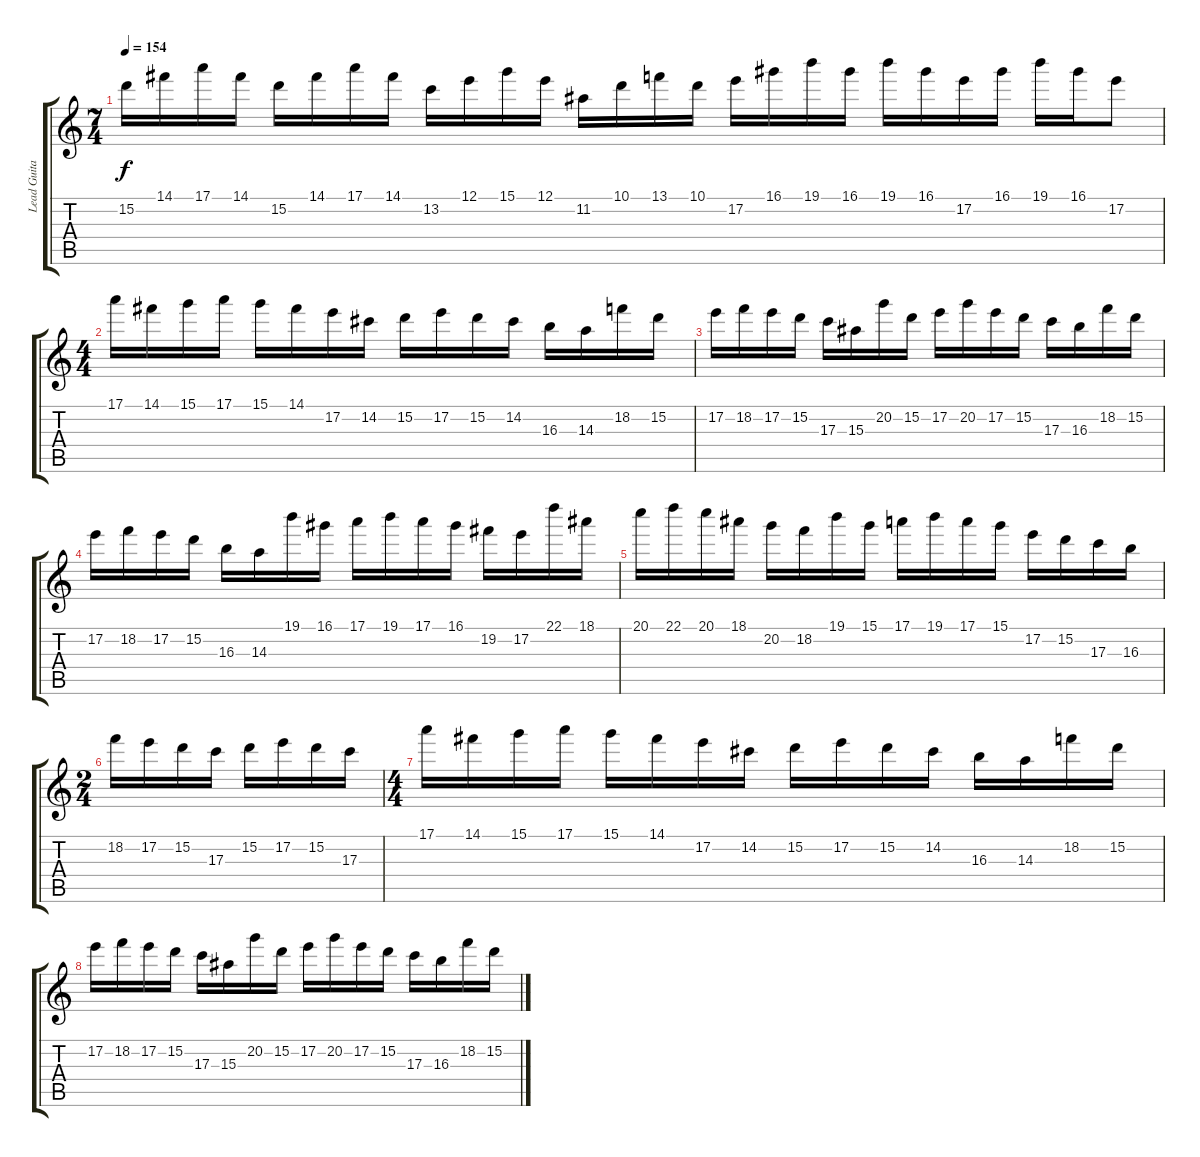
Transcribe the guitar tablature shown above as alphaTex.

\track ("Lead Guitar" "Lead Guita") {instrument distortionguitar}
\staff {score tabs}
\tuning (E4 B3 G3 D3 A2 E2) {hide}
\ts (7 4)
\tempo 154
\clef g2
\ks c
15.2.16{dy f} 14.1.16 17.1.16 14.1.16 15.2.16 14.1.16 17.1.16 14.1.16 13.2.16 12.1.16 15.1.16 12.1.16 11.2.16 10.1.16 13.1.16 10.1.16 17.2.16 16.1.16 19.1.16 16.1.16 19.1.16 16.1.16 17.2.16 16.1.16 19.1.16 16.1.16 17.2.8 |
\ts (4 4)
17.1.16 14.1.16 15.1.16 17.1.16 15.1.16 14.1.16 17.2.16 14.2.16 15.2.16 17.2.16 15.2.16 14.2.16 16.3.16 14.3.16 18.2.16 15.2.16 |
17.2.16 18.2.16 17.2.16 15.2.16 17.3.16 15.3.16 20.2.16 15.2.16 17.2.16 20.2.16 17.2.16 15.2.16 17.3.16 16.3.16 18.2.16 15.2.16 |
17.2.16 18.2.16 17.2.16 15.2.16 16.3.16 14.3.16 19.1.16 16.1.16 17.1.16 19.1.16 17.1.16 16.1.16 19.2.16 17.2.16 22.1.16 18.1.16 |
20.1.16 22.1.16 20.1.16 18.1.16 20.2.16 18.2.16 19.1.16 15.1.16 17.1.16 19.1.16 17.1.16 15.1.16 17.2.16 15.2.16 17.3.16 16.3.16 |
\ts (2 4)
18.2.16 17.2.16 15.2.16 17.3.16 15.2.16 17.2.16 15.2.16 17.3.16 |
\ts (4 4)
17.1.16 14.1.16 15.1.16 17.1.16 15.1.16 14.1.16 17.2.16 14.2.16 15.2.16 17.2.16 15.2.16 14.2.16 16.3.16 14.3.16 18.2.16 15.2.16 |
17.2.16 18.2.16 17.2.16 15.2.16 17.3.16 15.3.16 20.2.16 15.2.16 17.2.16 20.2.16 17.2.16 15.2.16 17.3.16 16.3.16 18.2.16 15.2.16
